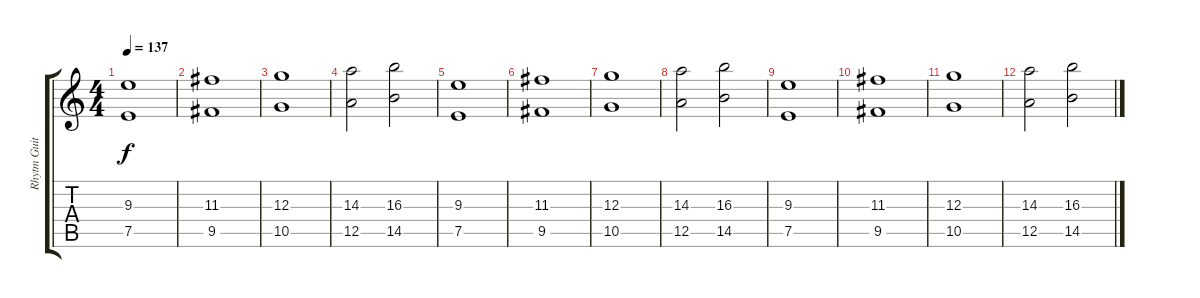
\track ("Rhytm Guitar 2" "Rhytm Guit") {instrument overdrivenguitar}
\staff {score tabs}
\tuning (E4 B3 G3 D3 A2 E2) {hide}
\ts (4 4)
\tempo 137
\clef g2
\ks c
(9.3 7.5).1{dy f} |
(11.3 9.5).1 |
(12.3 10.5).1 |
(14.3 12.5).2 (16.3 14.5).2 |
(9.3 7.5).1 |
(11.3 9.5).1 |
(12.3 10.5).1 |
(14.3 12.5).2 (16.3 14.5).2 |
(9.3 7.5).1 |
(11.3 9.5).1 |
(12.3 10.5).1 |
(14.3 12.5).2 (16.3 14.5).2
